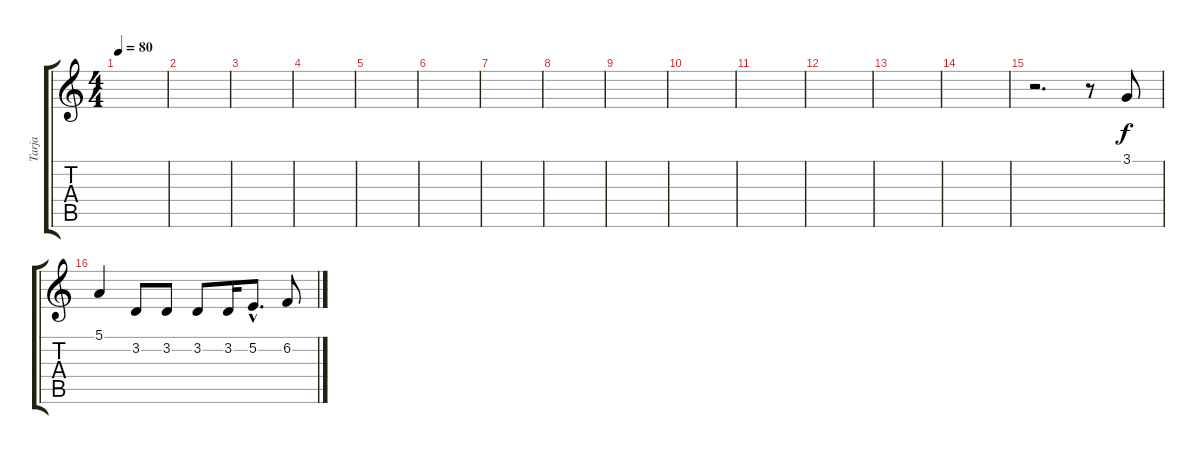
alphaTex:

\track ("Tarja" "Tarja") {instrument voiceoohs}
\staff {score tabs}
\tuning (E4 B3 G3 D3 A2 E2) {hide}
\ts (4 4)
\tempo 80
\clef g2
\ks c
|
|
|
|
|
|
|
|
|
|
|
|
|
|
r.2{d} r.8 3.1.8 |
5.1.4 3.2.8 3.2.8 3.2.8 3.2.16 5.2{hac}.8{d} 6.2.8
